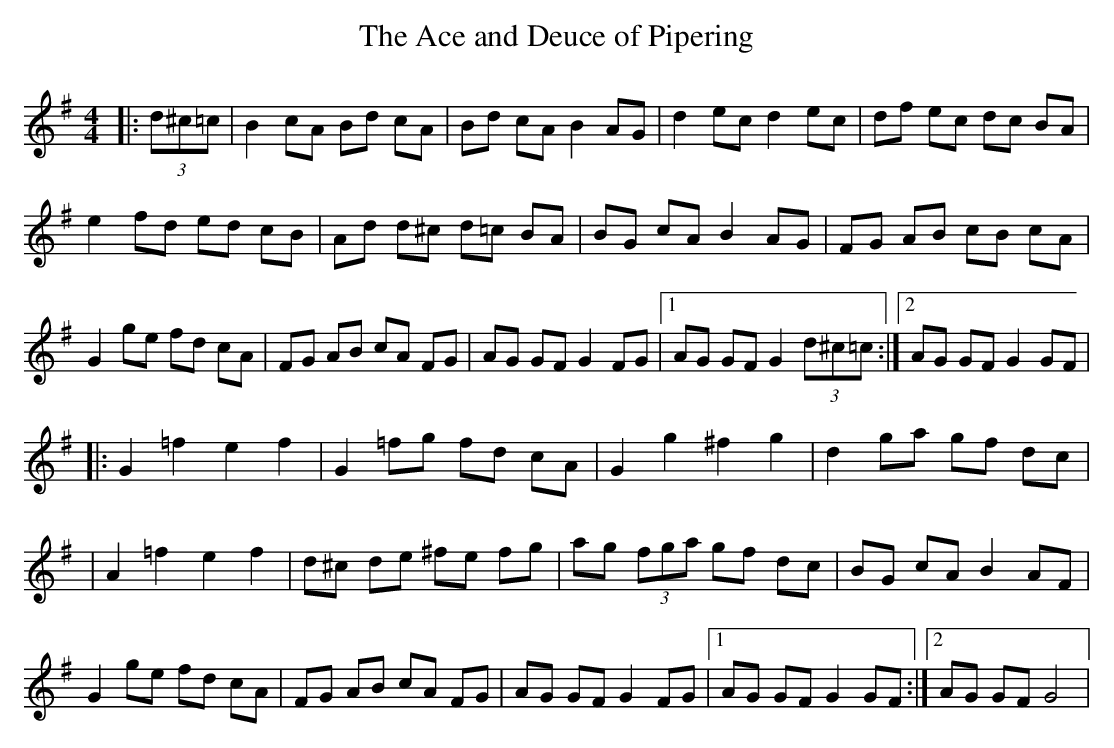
X:1
T:Ace and Deuce of Pipering, The
M:4/4
L:1/8
K:G
|:(3d^c=c|B2 cA Bd cA|Bd cA B2 AG|d2 ec d2 ec|df ec dc BA|
!e2 fd ed cB|Ad d^c d=c BA|BG cA B2 AG|FG AB cB cA|
!G2 ge fd cA|FG AB cA FG|AG GF G2 FG|1AG GF G2 (3d^c=c:|2AG GF G2 GF|
!|:G2=f2e2f2|G2 =fg fd cA|G2 g2 ^f2 g2|d2 ga gf dc|
!|A2 =f2 e2 f2|d^c de ^fe fg|ag (3fga gf dc|BG cA B2 AF|
!G2 ge fd cA|FG AB cA FG|AG GF G2 FG|1AG GF G2 GF:|2AG GF G4|
